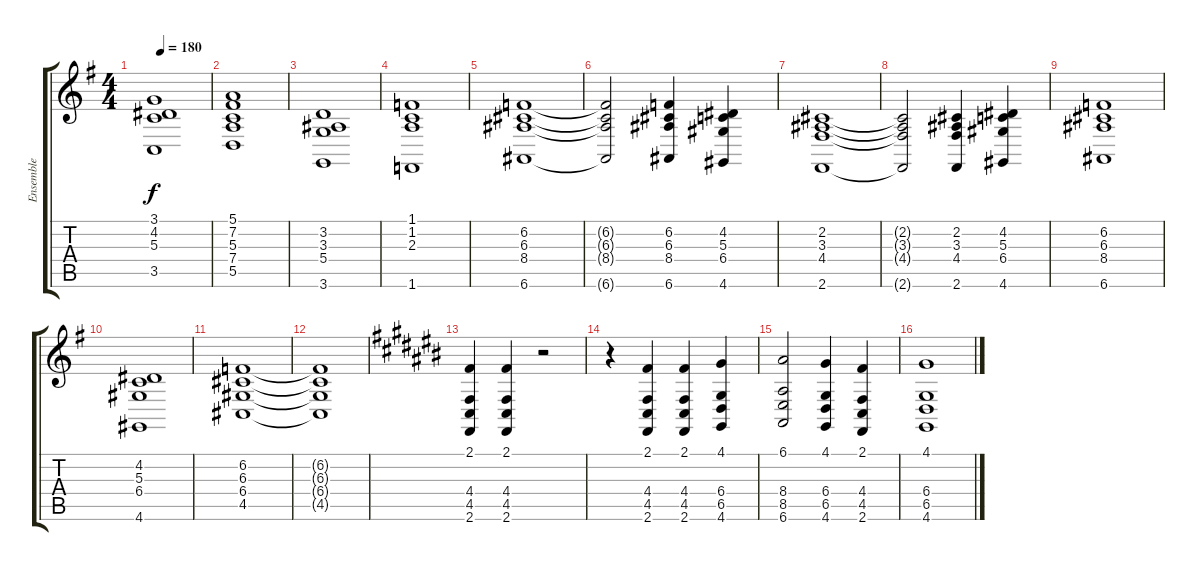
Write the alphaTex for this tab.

\track ("Ensemble" "Ensemble") {instrument stringensemble1}
\staff {score tabs}
\tuning (E4 B3 G3 D3 A2 E2) {hide}
\ts (4 4)
\tempo 180
\clef g2
\ks eminor
(3.1 4.2 5.3 3.5).1{dy f} |
(5.1 7.2 5.3 7.4 5.5).1 |
(3.2 3.3 5.4 3.6).1 |
(1.1 1.2 2.3 1.6).1 |
\section ("" "")
(6.2 6.3 8.4 6.6).1 |
(6.2{t} 6.3{t} 8.4{t} 6.6{t}).2 (6.2 6.3 8.4 6.6).4 (4.2 5.3 6.4 4.6).4 |
(2.2 3.3 4.4 2.6).1 |
(2.2{t} 3.3{t} 4.4{t} 2.6{t}).2 (2.2 3.3 4.4 2.6).4 (4.2 5.3 6.4 4.6).4 |
(6.2 6.3 8.4 6.6).1 |
(4.2 5.3 6.4 4.6).1 |
(6.2 6.3 6.4 4.5).1 |
(6.2{t} 6.3{t} 6.4{t} 4.5{t}).1 |
\section ("" "")
\ks a#minor
(2.1 4.4 4.5 2.6).4 (2.1 4.4 4.5 2.6).4 r.2 |
r.4 (2.1 4.4 4.5 2.6).4 (2.1 4.4 4.5 2.6).4 (4.1 6.4 6.5 4.6).4 |
(6.1 8.4 8.5 6.6).2 (4.1 6.4 6.5 4.6).4 (2.1 4.4 4.5 2.6).4 |
(4.1 6.4 6.5 4.6).1
